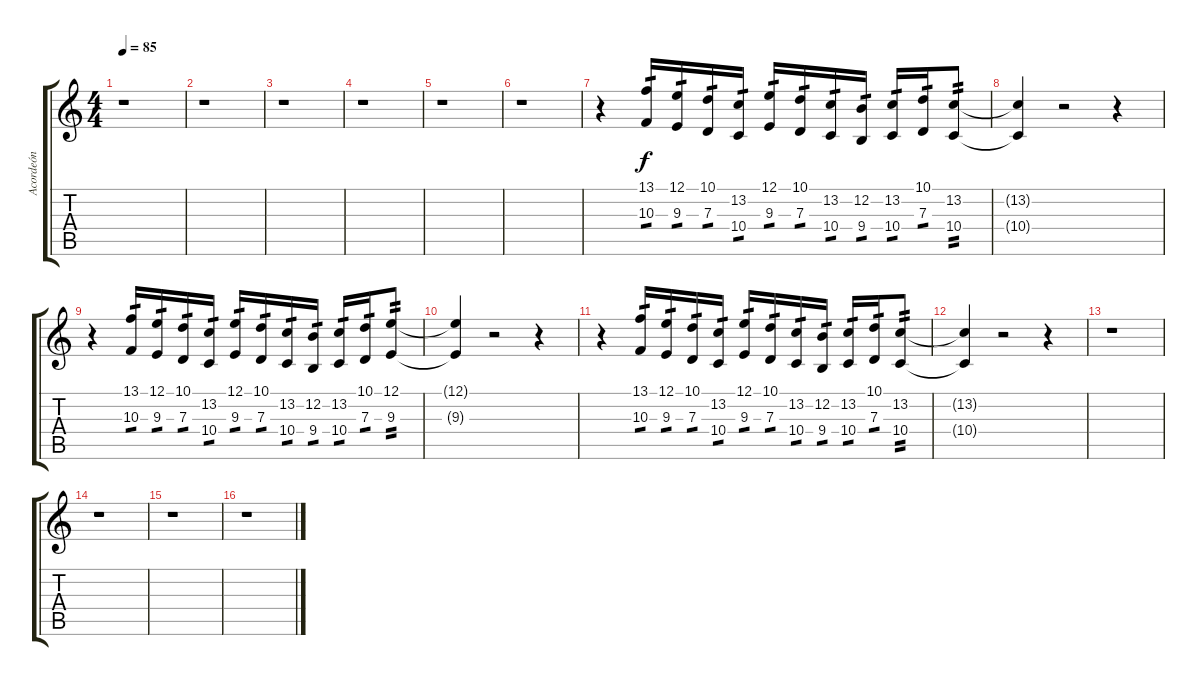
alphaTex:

\track ("Acordeón" "Acordeón") {instrument accordion}
\staff {score tabs}
\tuning (E4 B3 G3 D3 A2 E2) {hide}
\ts (4 4)
\tempo 85
\clef g2
\ks c
r.1{dy f} |
r.1 |
r.1 |
r.1 |
r.1 |
r.1 |
r.4 (13.1 10.3).16{tp 1} (12.1 9.3).16{tp 1} (10.1 7.3).16{tp 1} (13.2 10.4).16{tp 1} (12.1 9.3).16{tp 1} (10.1 7.3).16{tp 1} (13.2 10.4).16{tp 1} (12.2 9.4).16{tp 1} (13.2 10.4).16{tp 1} (10.1 7.3).16{tp 1} (13.2 10.4).8{tp 2} |
(13.2{t} 10.4{t}).4 r.2 r.4 |
r.4 (13.1 10.3).16{tp 1} (12.1 9.3).16{tp 1} (10.1 7.3).16{tp 1} (13.2 10.4).16{tp 1} (12.1 9.3).16{tp 1} (10.1 7.3).16{tp 1} (13.2 10.4).16{tp 1} (12.2 9.4).16{tp 1} (13.2 10.4).16{tp 1} (10.1 7.3).16{tp 1} (12.1 9.3).8{tp 2} |
(12.1{t} 9.3{t}).4 r.2 r.4 |
r.4 (13.1 10.3).16{tp 1} (12.1 9.3).16{tp 1} (10.1 7.3).16{tp 1} (13.2 10.4).16{tp 1} (12.1 9.3).16{tp 1} (10.1 7.3).16{tp 1} (13.2 10.4).16{tp 1} (12.2 9.4).16{tp 1} (13.2 10.4).16{tp 1} (10.1 7.3).16{tp 1} (13.2 10.4).8{tp 2} |
(13.2{t} 10.4{t}).4 r.2 r.4 |
r.1 |
r.1 |
r.1 |
r.1
